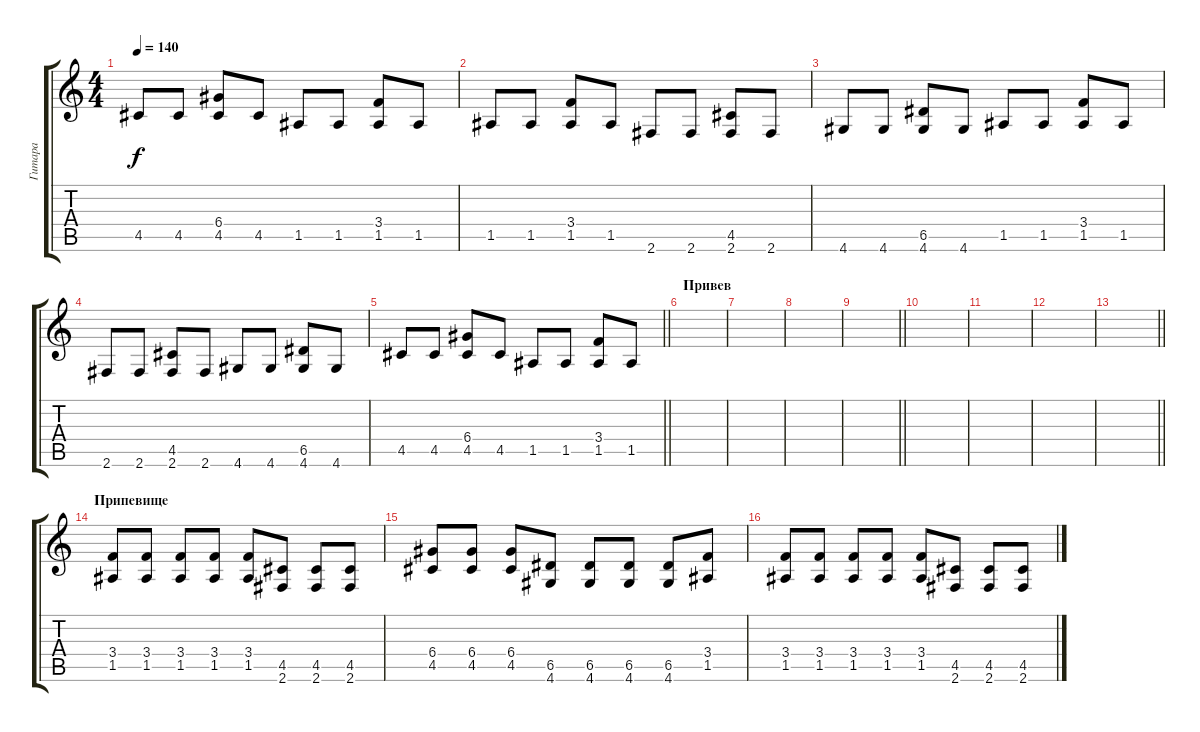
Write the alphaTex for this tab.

\track ("Гитара" "Гитара") {instrument distortionguitar}
\staff {score tabs}
\tuning (E4 B3 G3 D3 A2 E2) {hide}
\ts (4 4)
\tempo 140
\clef g2
\ks c
4.5.8{dy f} 4.5.8 (6.4 4.5).8 4.5.8 1.5.8 1.5.8 (3.4 1.5).8 1.5.8 |
1.5.8 1.5.8 (3.4 1.5).8 1.5.8 2.6.8 2.6.8 (4.5 2.6).8 2.6.8 |
4.6.8 4.6.8 (6.5 4.6).8 4.6.8 1.5.8 1.5.8 (3.4 1.5).8 1.5.8 |
2.6.8 2.6.8 (4.5 2.6).8 2.6.8 4.6.8 4.6.8 (6.5 4.6).8 4.6.8 |
\barLineRight lightlight
4.5.8 4.5.8 (6.4 4.5).8 4.5.8 1.5.8 1.5.8 (3.4 1.5).8 1.5.8 |
\section ("" "Привев")
|
|
|
\barLineRight lightlight
|
|
|
|
\barLineRight lightlight
|
\section ("" "Припевище")
(3.4 1.5).8 (3.4 1.5).8 (3.4 1.5).8 (3.4 1.5).8 (3.4 1.5).8 (4.5 2.6).8 (4.5 2.6).8 (4.5 2.6).8 |
(6.4 4.5).8 (6.4 4.5).8 (6.4 4.5).8 (6.5 4.6).8 (6.5 4.6).8 (6.5 4.6).8 (6.5 4.6).8 (3.4 1.5).8 |
(3.4 1.5).8 (3.4 1.5).8 (3.4 1.5).8 (3.4 1.5).8 (3.4 1.5).8 (4.5 2.6).8 (4.5 2.6).8 (4.5 2.6).8
